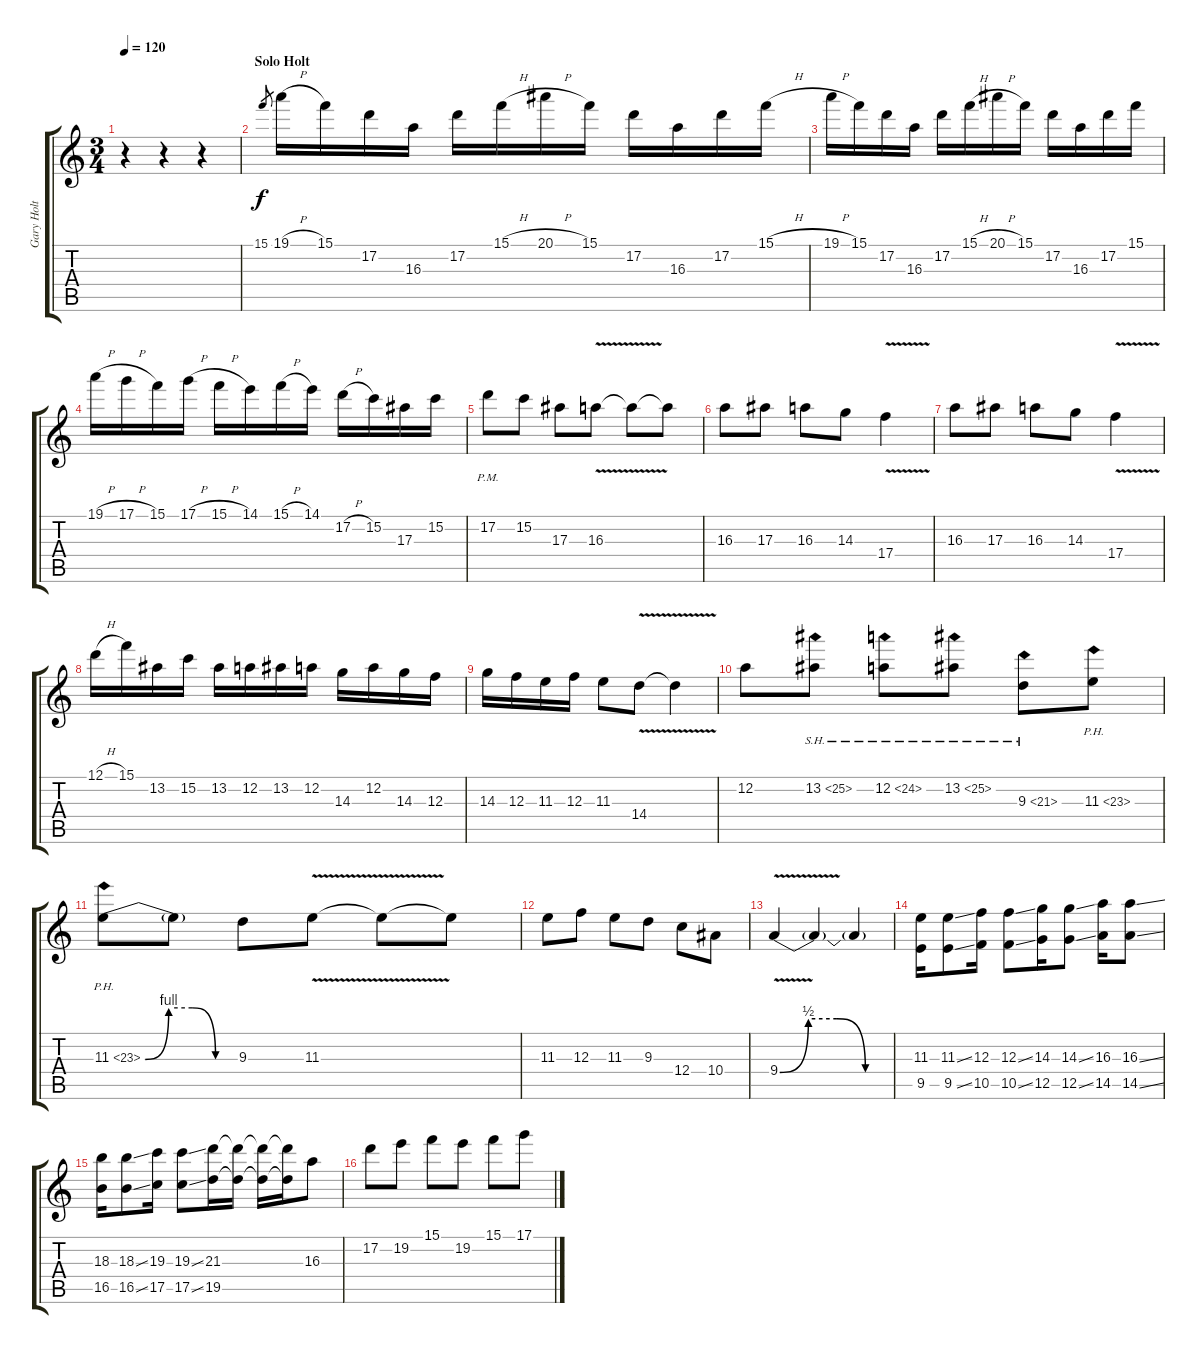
\track ("Gary Holt" "Gary Holt") {instrument distortionguitar}
\staff {score tabs}
\tuning (D4 A3 F3 C3 G2 D2) {hide}
\ts (3 4)
\tempo 120
\clef g2
\ks c
r.4{dy f} r.4 r.4 |
\section ("" "Solo Holt")
15.1.8{gr} 19.1{h}.16{volume 16} 15.1.16 17.2.16 16.3.16 17.2.16 15.1{h}.16 20.1{h}.16 15.1.16 17.2.16 16.3.16 17.2.16 15.1{h}.16 |
19.1{h}.16{volume 16} 15.1.16 17.2.16 16.3.16 17.2.16 15.1{h}.16 20.1{h}.16 15.1.16 17.2.16 16.3.16 17.2.16 15.1.16 |
19.1{h}.16{volume 16} 17.1{h}.16 15.1.16 17.1{h}.16 15.1{h}.16 14.1.16 15.1{h}.16 14.1.16 17.2{h}.16 15.2.16 17.3.16 15.2.16 |
17.2{pm}.8{volume 16} 15.2.8 17.3.8 16.3{v}.8 16.3{t}.8 16.3{t}.8 |
16.3.8{volume 16} 17.3.8 16.3.8 14.3.8 17.4{v}.4 |
16.3.8{volume 16} 17.3.8 16.3.8 14.3.8 17.4{v}.4 |
12.1{h}.16{volume 16} 15.1.16 13.2.16 15.2.16 13.2.16 12.2.16 13.2.16 12.2.16 14.3.16 12.2.16 14.3.16 12.3.16 |
14.3.16{volume 16} 12.3.16 11.3.16 12.3.16 11.3.8 14.4{v}.8 14.4{t}.4 |
12.2.8{volume 16} 13.2{sh 12}.8 12.2{sh 12}.8 13.2{sh 12}.8 9.3{sh 12}.8 11.3{ph 12}.8 |
11.3{be (custom 0 0 15 4 30 4 45 0 60 0) ph 12}.8{volume 16} 11.3{t}.8 9.3.8 11.3{v}.8 11.3{t}.8 11.3{t}.8 |
11.3.8{volume 16} 12.3.8 11.3.8 9.3.8 12.4.8 10.4.8 |
9.4{be (custom 0 0 15 2 30 2 45 0 60 0) v}.4{volume 16} 9.4{t}.4 9.4{t}.4 |
(11.3 9.5).16{volume 16} (11.3{ss} 9.5{ss}).8 (12.3 10.5).16 (12.3{ss} 10.5{ss}).8 (14.3 12.5).16 (14.3{ss} 12.5{ss}).8 (16.3 14.5).16 (16.3{ss} 14.5{ss}).8 |
(18.3 16.5).16{volume 16} (18.3{ss} 16.5{ss}).8 (19.3 17.5).16 (19.3{ss} 17.5{ss}).8 (21.3 19.5).16 (21.3{t} 19.5{t}).16 (21.3{t} 19.5{t}).16 (21.3{t} 19.5{t}).16 16.3.8 |
17.2.8{volume 16} 19.2.8 15.1.8 19.2.8 15.1.8 17.1.8
